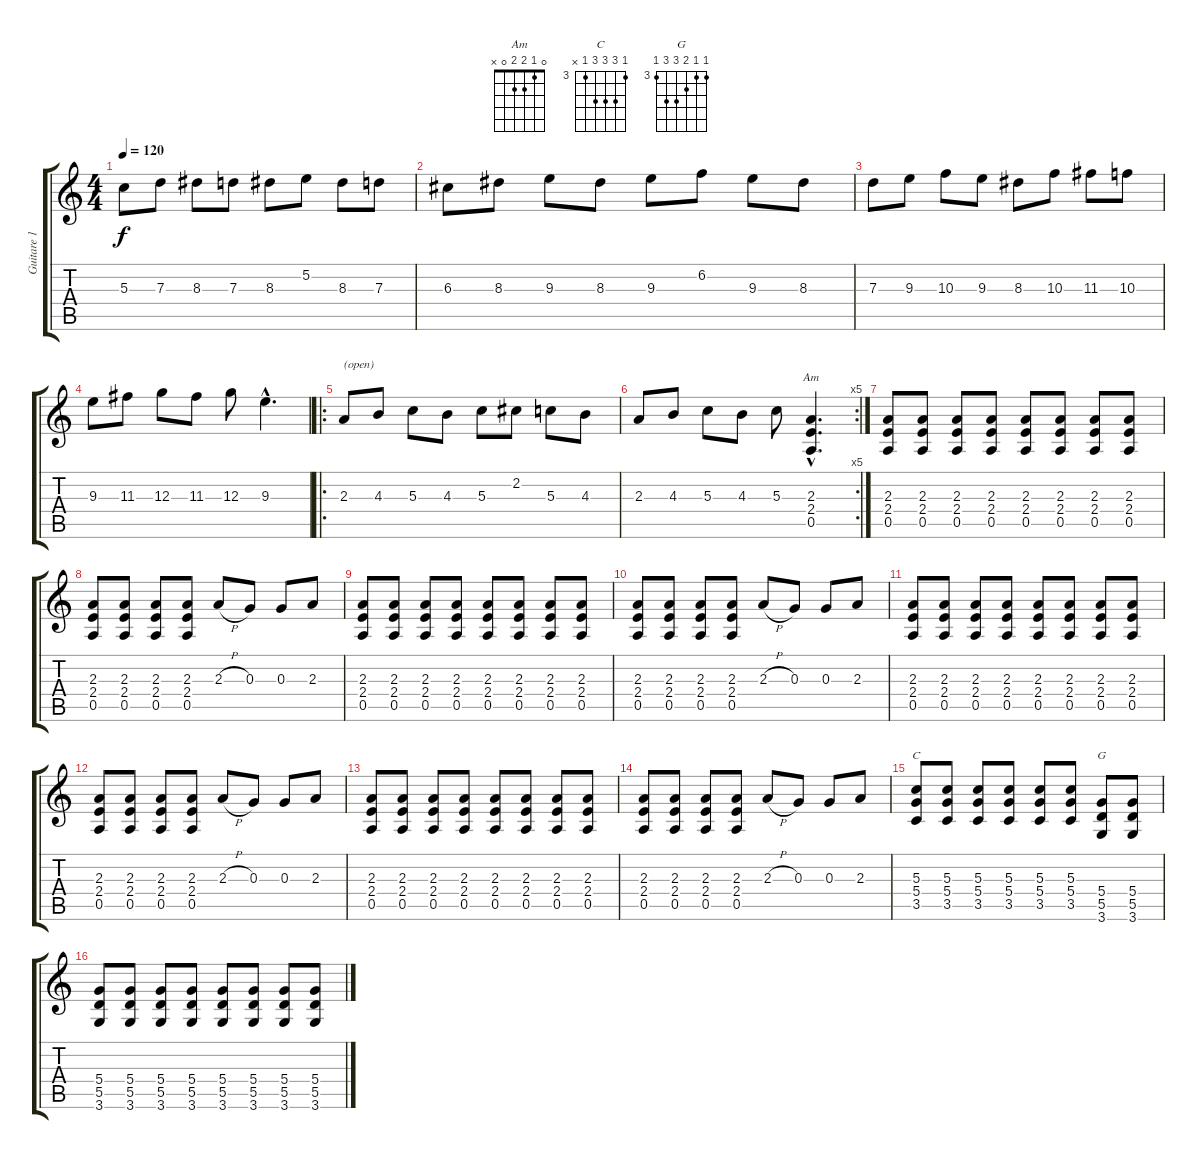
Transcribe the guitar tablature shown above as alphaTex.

\track ("Guitare 1" "Guitare 1") {instrument distortionguitar}
\staff {score tabs}
\tuning (E4 B3 G3 D3 A2 E2) {hide}
\chord ("Am" 0 1 2 2 0 x)
\chord ("C" 3 5 5 5 3 x) {firstfret 3}
\chord ("G" 3 3 4 5 5 3) {firstfret 3}
\ts (4 4)
\tempo 120
\clef g2
\ks c
5.3.8{dy f} 7.3.8 8.3.8 7.3.8 8.3.8 5.2.8 8.3.8 7.3.8 |
6.3.8 8.3.8 9.3.8 8.3.8 9.3.8 6.2.8 9.3.8 8.3.8 |
7.3.8 9.3.8 10.3.8 9.3.8 8.3.8 10.3.8 11.3.8 10.3.8 |
9.3.8 11.3.8 12.3.8 11.3.8 12.3.8 9.3{hac}.4{d} |
\ro
2.3.8{txt "(open)"} 4.3.8 5.3.8 4.3.8 5.3.8 2.2.8 5.3.8 4.3.8 |
\rc 5
2.3.8 4.3.8 5.3.8 4.3.8 5.3.8 (2.3{hac} 2.4{hac} 0.5{hac}).4{d ch "Am"} |
(2.3 2.4 0.5).8 (2.3 2.4 0.5).8 (2.3 2.4 0.5).8 (2.3 2.4 0.5).8 (2.3 2.4 0.5).8 (2.3 2.4 0.5).8 (2.3 2.4 0.5).8 (2.3 2.4 0.5).8 |
(2.3 2.4 0.5).8 (2.3 2.4 0.5).8 (2.3 2.4 0.5).8 (2.3 2.4 0.5).8 2.3{h}.8 0.3.8 0.3.8 2.3.8 |
(2.3 2.4 0.5).8 (2.3 2.4 0.5).8 (2.3 2.4 0.5).8 (2.3 2.4 0.5).8 (2.3 2.4 0.5).8 (2.3 2.4 0.5).8 (2.3 2.4 0.5).8 (2.3 2.4 0.5).8 |
(2.3 2.4 0.5).8 (2.3 2.4 0.5).8 (2.3 2.4 0.5).8 (2.3 2.4 0.5).8 2.3{h}.8 0.3.8 0.3.8 2.3.8 |
(2.3 2.4 0.5).8 (2.3 2.4 0.5).8 (2.3 2.4 0.5).8 (2.3 2.4 0.5).8 (2.3 2.4 0.5).8 (2.3 2.4 0.5).8 (2.3 2.4 0.5).8 (2.3 2.4 0.5).8 |
(2.3 2.4 0.5).8 (2.3 2.4 0.5).8 (2.3 2.4 0.5).8 (2.3 2.4 0.5).8 2.3{h}.8 0.3.8 0.3.8 2.3.8 |
(2.3 2.4 0.5).8 (2.3 2.4 0.5).8 (2.3 2.4 0.5).8 (2.3 2.4 0.5).8 (2.3 2.4 0.5).8 (2.3 2.4 0.5).8 (2.3 2.4 0.5).8 (2.3 2.4 0.5).8 |
(2.3 2.4 0.5).8 (2.3 2.4 0.5).8 (2.3 2.4 0.5).8 (2.3 2.4 0.5).8 2.3{h}.8 0.3.8 0.3.8 2.3.8 |
(5.3 5.4 3.5).8{ch "C"} (5.3 5.4 3.5).8 (5.3 5.4 3.5).8 (5.3 5.4 3.5).8 (5.3 5.4 3.5).8 (5.3 5.4 3.5).8 (5.4 5.5 3.6).8{ch "G"} (5.4 5.5 3.6).8 |
(5.4 5.5 3.6).8 (5.4 5.5 3.6).8 (5.4 5.5 3.6).8 (5.4 5.5 3.6).8 (5.4 5.5 3.6).8 (5.4 5.5 3.6).8 (5.4 5.5 3.6).8 (5.4 5.5 3.6).8
